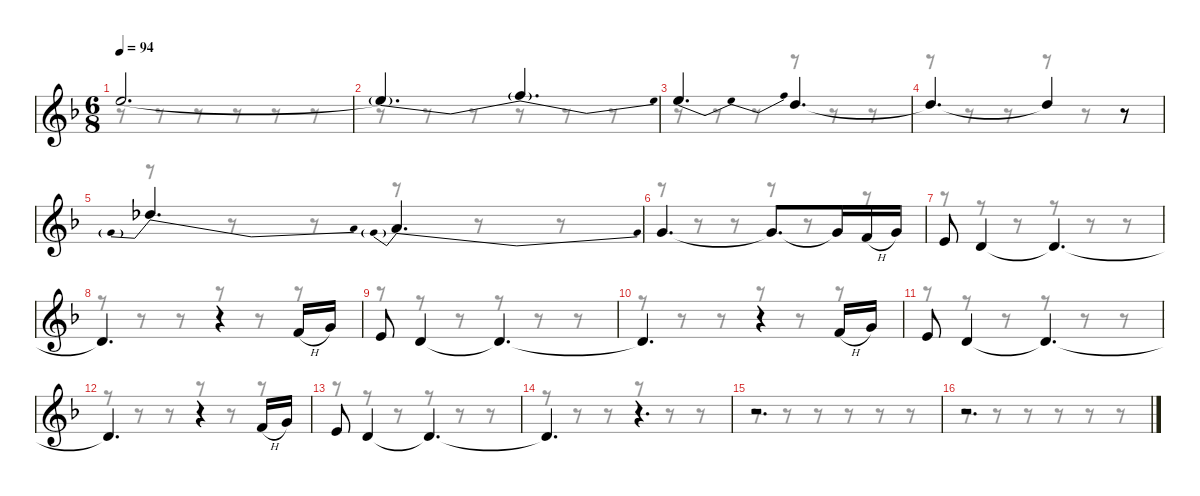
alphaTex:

\defaultSystemsLayout 4
\hideDynamics
\bracketExtendMode nobrackets
\singleTrackTrackNamePolicy hidden
\multiTrackTrackNamePolicy hidden
\otherSystemsTrackNameOrientation horizontal
\track ("M. Akerfeldt (Vocals)" "ob.") {instrument oboe}
\staff {score}
\tuning (E4 A3 F3 D3 A2 D2)
\voice
\ts (6 8)
\tempo 94
\clef g2
\ks dminor
12.1{be (hold 0 0 60 0) acc forcenatural}.2{d dy f beam Up} |
12.1{be (bend 0 0 60 2) t acc forcenatural}.4{d beam Up} 12.1{be (release 0 2 60 0) t}.4{d beam Up} |
12.1{be (bendrelease 0 0 45 2 50.0000016 2 39.999998399999996 0) acc forcenatural}.4{d beam Up} 10.1{acc forcenatural}.4{d beam Up} |
10.1{t acc forcenatural}.4{d beam Up} 10.1{t acc forcenatural}.4{beam Up} r.8{beam Up} |
10.2{be (prebendrelease 0 12 50.0000016 4)}.4{d beam Up} 10.2{be (prebendrelease 0 4 45 0)}.4{d beam Up} |
10.2{acc forcenatural}.4{d beam Up} 10.2{t acc forcenatural}.8{d beam Up} 10.2{t acc forcenatural}.16{beam Up} 12.3{h acc forcenatural}.16{beam Up} 14.3{acc forcenatural}.16{beam Up} |
11.3{acc forcenatural}.8{beam Up} 9.3{acc forcenatural}.4{beam Up} 9.3{t acc forcenatural}.4{d beam Up} |
9.3{t acc forcenatural}.4{d beam Up} r.4{beam Up} 12.3{h acc forcenatural}.16{beam Up} 14.3{acc forcenatural}.16{dy ff beam Up} |
11.3{acc forcenatural}.8{dy f beam Up} 9.3{acc forcenatural}.4{beam Up} 9.3{t acc forcenatural}.4{d beam Up} |
9.3{t acc forcenatural}.4{d beam Up} r.4{beam Up} 12.3{h acc forcenatural}.16{beam Up} 14.3{acc forcenatural}.16{dy ff beam Up} |
11.3{acc forcenatural}.8{dy f beam Up} 9.3{acc forcenatural}.4{beam Up} 9.3{t acc forcenatural}.4{d beam Up} |
9.3{t acc forcenatural}.4{d beam Up} r.4{beam Up} 12.3{h acc forcenatural}.16{beam Up} 14.3{acc forcenatural}.16{dy ff beam Up} |
11.3{acc forcenatural}.8{dy f beam Up} 9.3{acc forcenatural}.4{beam Up} 9.3{t acc forcenatural}.4{d beam Up} |
9.3{t acc forcenatural}.4{d beam Up} r.4{d beam Up} |
r.2{d beam Up} |
r.2{d beam Up}
\voice
\clef g2
\ottava regular
\simile none
\ks dminor
r.8{dy mf beam Down} r.8{beam Down} r.8{beam Down} r.8{beam Down} r.8{beam Down} r.8{beam Down} |
r.8{beam Down} r.8{beam Down} r.8{beam Down} r.8{beam Down} r.8{beam Down} r.8{beam Down} |
r.8{beam Down} r.8{beam Down} r.8{beam Down} r.8{beam Down} r.8{beam Down} r.8{beam Down} |
r.8{beam Down} r.8{beam Down} r.8{beam Down} r.8{beam Down} r.8{beam Down} r.8{beam Down} |
r.8{beam Down} r.8{beam Down} r.8{beam Down} r.8{beam Down} r.8{beam Down} r.8{beam Down} |
r.8{beam Down} r.8{beam Down} r.8{beam Down} r.8{beam Down} r.8{beam Down} r.8{beam Down} |
r.8{beam Down} r.8{beam Down} r.8{beam Down} r.8{beam Down} r.8{beam Down} r.8{beam Down} |
r.8{beam Down} r.8{beam Down} r.8{beam Down} r.8{beam Down} r.8{beam Down} r.8{beam Down} |
r.8{beam Down} r.8{beam Down} r.8{beam Down} r.8{beam Down} r.8{beam Down} r.8{beam Down} |
r.8{beam Down} r.8{beam Down} r.8{beam Down} r.8{beam Down} r.8{beam Down} r.8{beam Down} |
r.8{beam Down} r.8{beam Down} r.8{beam Down} r.8{beam Down} r.8{beam Down} r.8{beam Down} |
r.8{beam Down} r.8{beam Down} r.8{beam Down} r.8{beam Down} r.8{beam Down} r.8{beam Down} |
r.8{beam Down} r.8{beam Down} r.8{beam Down} r.8{beam Down} r.8{beam Down} r.8{beam Down} |
r.8{beam Down} r.8{beam Down} r.8{beam Down} r.8{beam Down} r.8{beam Down} r.8{beam Down} |
r.8{beam Down} r.8{beam Down} r.8{beam Down} r.8{beam Down} r.8{beam Down} r.8{beam Down} |
r.8{beam Down} r.8{beam Down} r.8{beam Down} r.8{beam Down} r.8{beam Down} r.8{beam Down}
